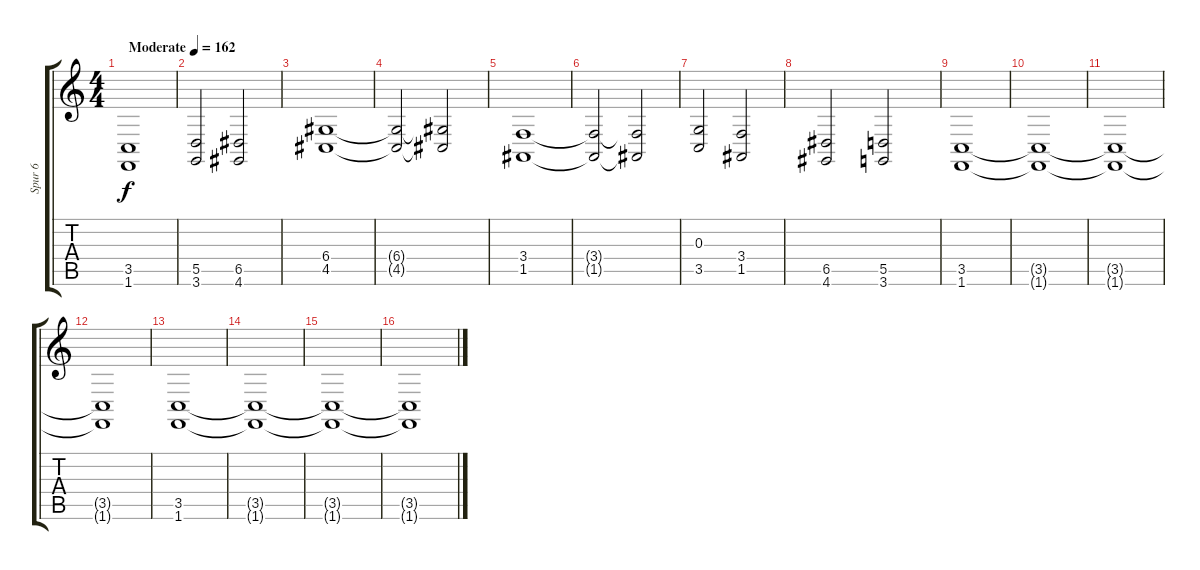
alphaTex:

\track ("Spur 6" "Spur 6") {instrument viola}
\staff {score tabs}
\tuning (E4 B3 G3 D3 A2 E2) {hide}
\ts (4 4)
\tempo (162 "Moderate")
\clef g2
\ks c
(3.5 1.6).1{dy f instrument viola} |
(5.5 3.6).2 (6.5 4.6).2 |
(6.4 4.5).1 |
(6.4{t} 4.5{t}).2 (6.4{t} 4.5{t}).2 |
(3.4 1.5).1 |
(3.4{t} 1.5{t}).2 (3.4{t} 1.5{t}).2 |
(0.3 3.5).2 (3.4 1.5).2 |
(6.5 4.6).2 (5.5 3.6).2 |
(3.5 1.6).1 |
(3.5{t} 1.6{t}).1 |
(3.5{t} 1.6{t}).1 |
(3.5{t} 1.6{t}).1 |
(3.5 1.6).1 |
(3.5{t} 1.6{t}).1 |
(3.5{t} 1.6{t}).1 |
(3.5{t} 1.6{t}).1
